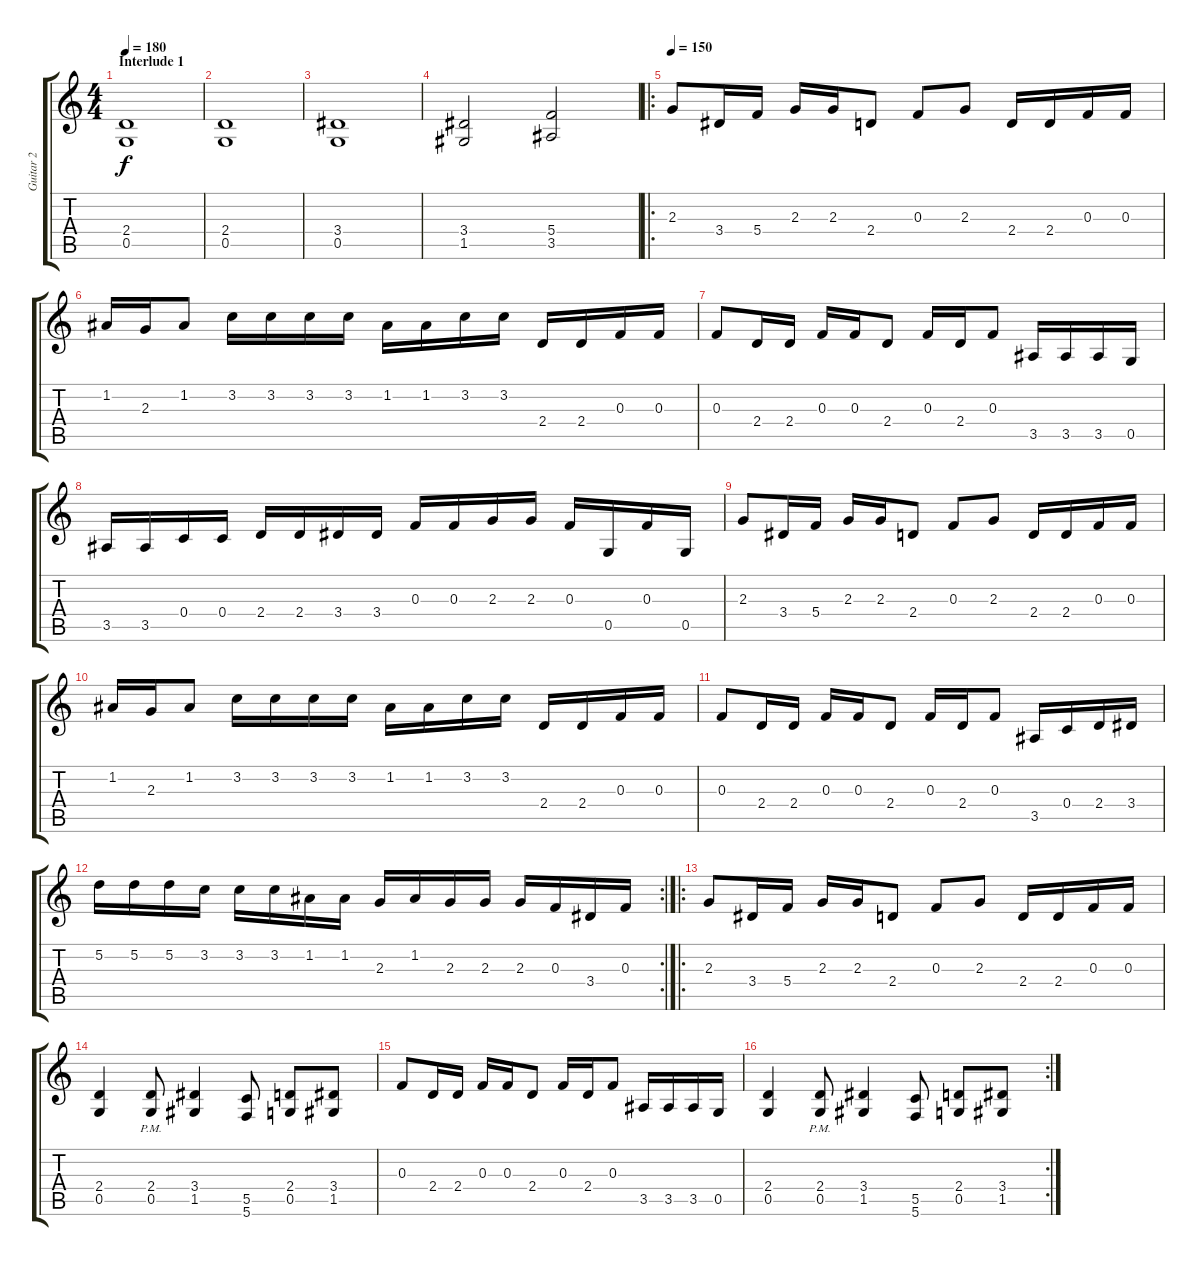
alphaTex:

\track ("Guitar 2" "Guitar 2") {instrument distortionguitar}
\staff {score tabs}
\tuning (D4 A3 F3 C3 G2 C2) {hide}
\ts (4 4)
\section ("" "Interlude 1")
\tempo 180
\clef g2
\ks c
(2.4 0.5).1{dy f} |
(2.4 0.5).1 |
(3.4 0.5).1 |
(3.4 1.5).2 (5.4 3.5).2 |
\ro
\tempo 150
2.3.8{balance 8} 3.4.16 5.4.16 2.3.16 2.3.16 2.4.8 0.3.8 2.3.8 2.4.16 2.4.16 0.3.16 0.3.16 |
1.2.16 2.3.16 1.2.8 3.2.16 3.2.16 3.2.16 3.2.16 1.2.16 1.2.16 3.2.16 3.2.16 2.4.16 2.4.16 0.3.16 0.3.16 |
0.3.8 2.4.16 2.4.16 0.3.16 0.3.16 2.4.8 0.3.16 2.4.16 0.3.8 3.5.16 3.5.16 3.5.16 0.5.16 |
3.5.16 3.5.16 0.4.16 0.4.16 2.4.16 2.4.16 3.4.16 3.4.16 0.3.16 0.3.16 2.3.16 2.3.16 0.3.16 0.5.16 0.3.16 0.5.16 |
2.3.8 3.4.16 5.4.16 2.3.16 2.3.16 2.4.8 0.3.8 2.3.8 2.4.16 2.4.16 0.3.16 0.3.16 |
1.2.16 2.3.16 1.2.8 3.2.16 3.2.16 3.2.16 3.2.16 1.2.16 1.2.16 3.2.16 3.2.16 2.4.16 2.4.16 0.3.16 0.3.16 |
0.3.8 2.4.16 2.4.16 0.3.16 0.3.16 2.4.8 0.3.16 2.4.16 0.3.8 3.5.16 0.4.16 2.4.16 3.4.16 |
\rc 2
5.2.16 5.2.16 5.2.16 3.2.16 3.2.16 3.2.16 1.2.16 1.2.16 2.3.16 1.2.16 2.3.16 2.3.16 2.3.16 0.3.16 3.4.16 0.3.16 |
\ro
2.3.8 3.4.16 5.4.16 2.3.16 2.3.16 2.4.8 0.3.8 2.3.8 2.4.16 2.4.16 0.3.16 0.3.16 |
(2.4 0.5).4 (2.4{pm} 0.5).8 (3.4 1.5).4 (5.5 5.6).8 (2.4 0.5).8 (3.4 1.5).8 |
0.3.8 2.4.16 2.4.16 0.3.16 0.3.16 2.4.8 0.3.16 2.4.16 0.3.8 3.5.16 3.5.16 3.5.16 0.5.16 |
\rc 2
(2.4 0.5).4 (2.4{pm} 0.5).8 (3.4 1.5).4 (5.5 5.6).8 (2.4 0.5).8 (3.4 1.5).8
